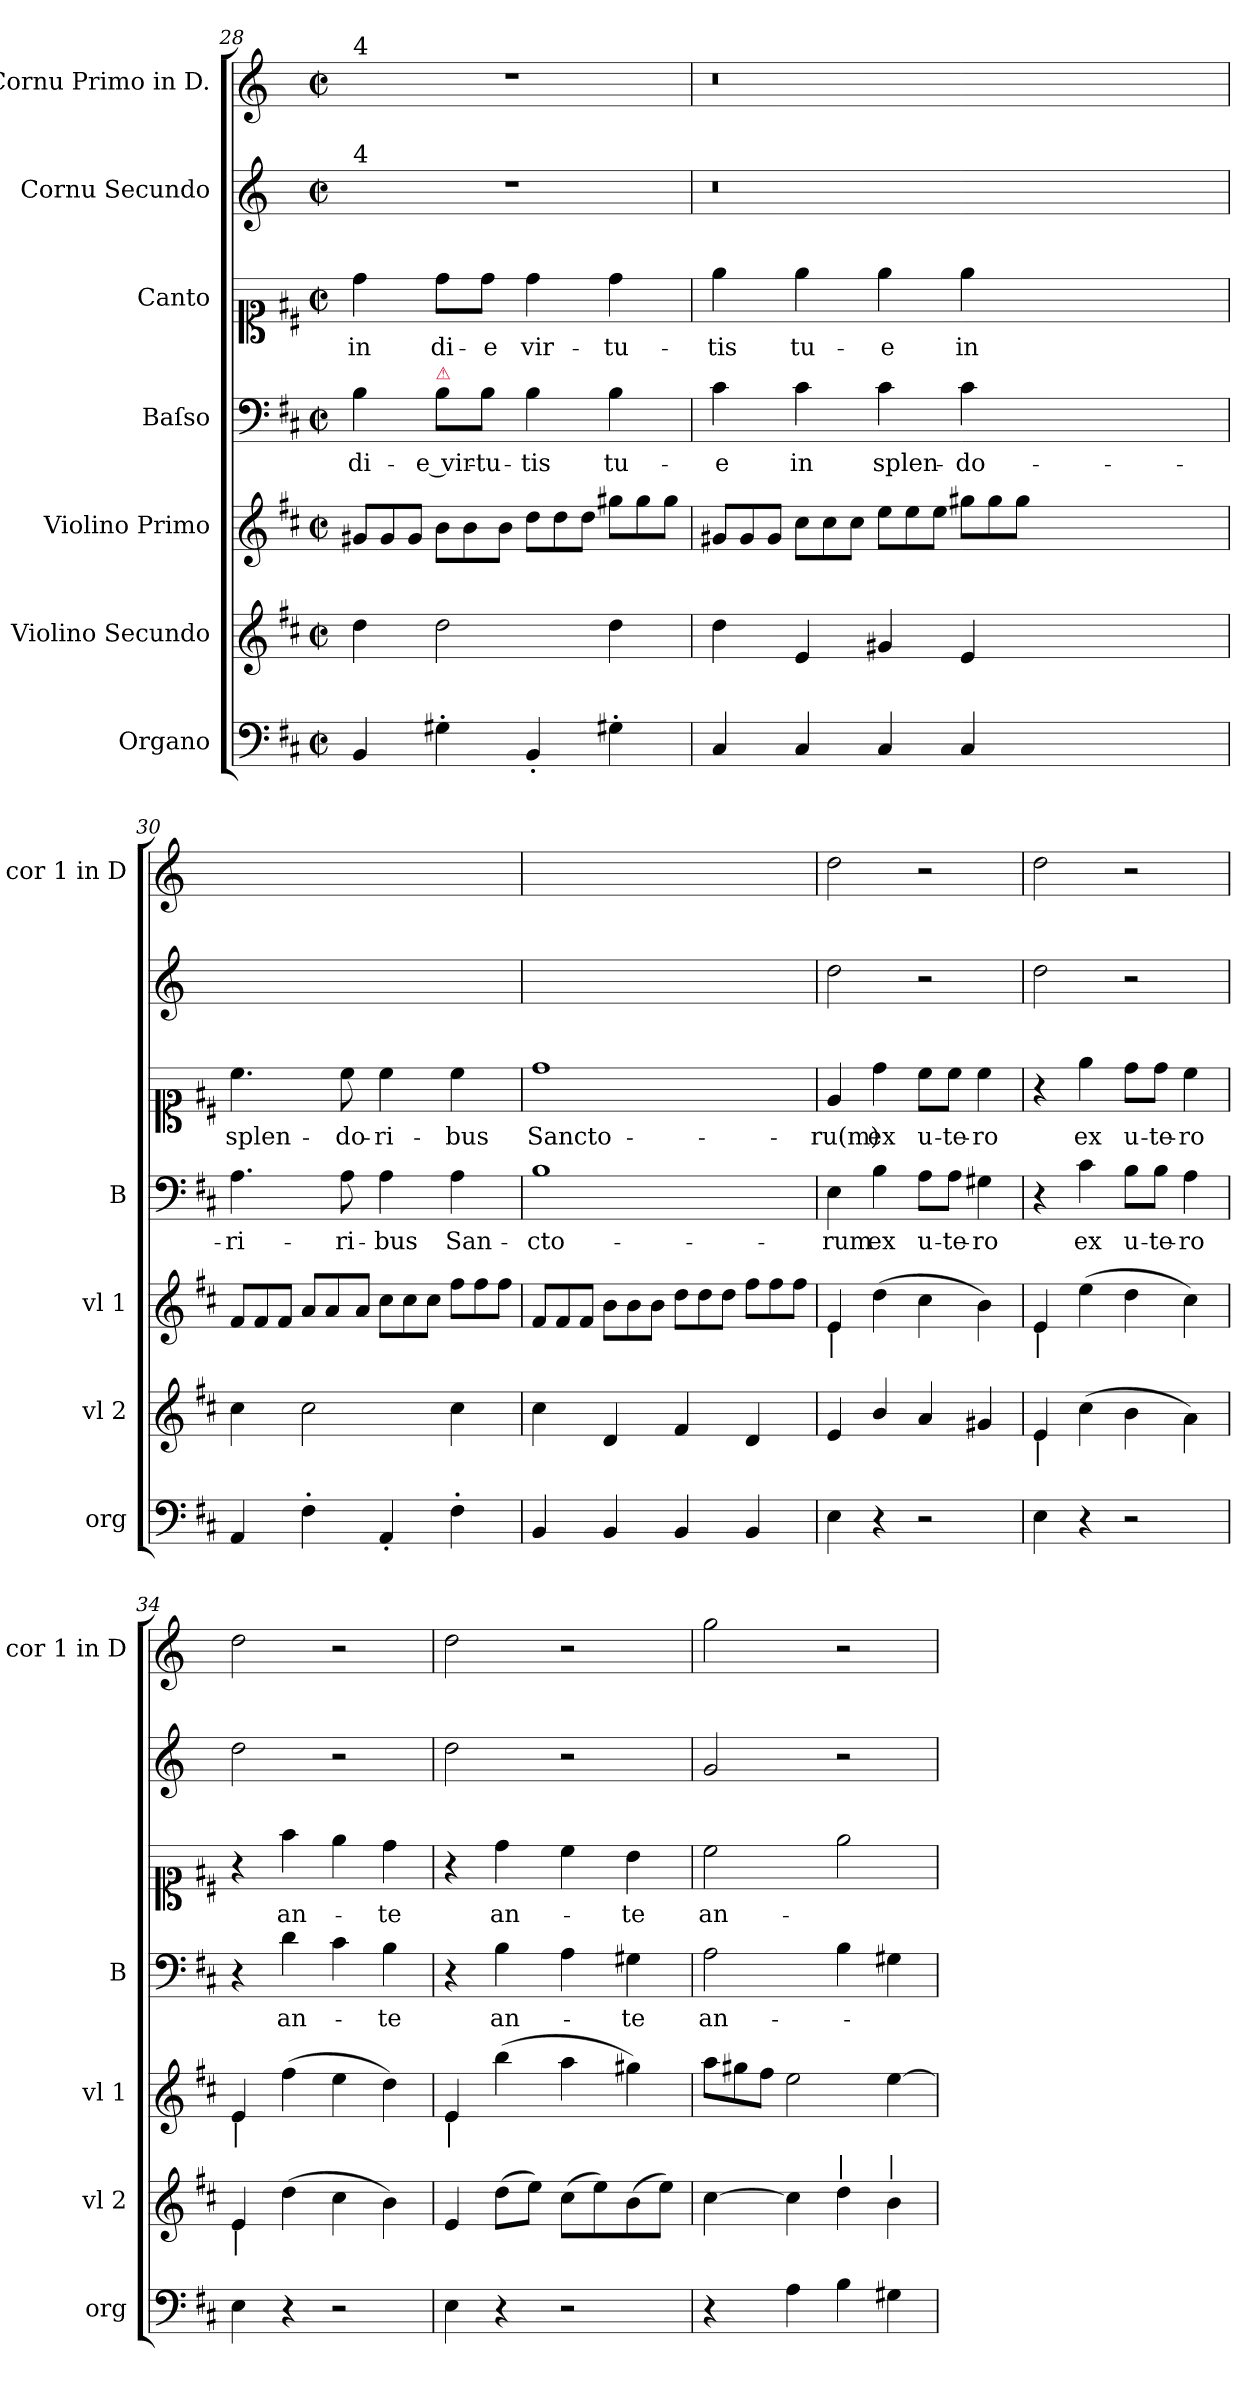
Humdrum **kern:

**kern	**kern	**kern	**kern	**text	**kern	**text	**kern	**kern
*part7	*part6	*part5	*part4	*part4	*part3	*part3	*part2	*part1
*staff7	*staff6	*staff5	*staff4	*staff4	*staff3	*staff3	*staff2	*staff1
*I"Organo	*I"Violino Secundo	*I"Violino Primo	*I"Baſso	*	*I"Canto	*	*I"Cornu Secundo	*I"Cornu Primo in D.
*I'org	*I'vl 2	*I'vl 1	*I'B	*	*	*	*	*I'cor 1 in D
*clefF4	*clefG2	*clefG2	*clefF4	*	*clefC1	*	*clefG2	*clefG2
*	*	*	*	*	*	*	*ITrd6c10	*ITrd6c10
*k[f#c#]	*k[f#c#]	*k[f#c#]	*k[f#c#]	*	*k[f#c#]	*	*k[f#c#]	*k[f#c#]
*D:	*D:	*D:	*D:	*	*D:	*	*D:	*D:
*M2/2	*M2/2	*M2/2	*M2/2	*	*M2/2	*	*M2/2	*M2/2
*met(c|)	*met(c|)	*met(c|)	*met(c|)	*	*met(c|)	*	*met(c|)	*met(c|)
*	*	*Xtuplet	*	*	*	*	*	*
=28	=28	=28	=28	=28	=28	=28	=28	=28
!	!	!	!	!	!	!	!	!LO:TX:a:t=4
!	!	!	!	!	!	!	!LO:TX:a:t=4	!
4BB/	4dd\	12g#X/L	4B\	di-	4dd\	in	1r	1r
.	.	12g#/	.	.	.	.	.	.
.	.	12g#/J	.	.	.	.	.	.
!	!	!	!LO:TX:a:color=crimson:t=⚠	!	!	!	!	!
4G#X'\	2dd\	12b\L	8B\L	-e vir-	8dd\L	di-	.	.
.	.	12b\	.	.	.	.	.	.
.	.	.	8B\J	-tu-	8dd\J	-e	.	.
.	.	12b\J	.	.	.	.	.	.
4BB'/	.	12dd\L	4B\	-tis	4dd\	vir-	.	.
.	.	12dd\	.	.	.	.	.	.
.	.	12dd\J	.	.	.	.	.	.
4G#X'\	4dd\	12gg#X\L	4B\	tu-	4dd\	-tu-	.	.
.	.	12gg#\	.	.	.	.	.	.
.	.	12gg#\J	.	.	.	.	.	.
=29	=29	=29	=29	=29	=29	=29	=29	=29
4C#/	4dd\	12g#X/L	4c#\	-e	4ee\	-tis	0.r	0.r
.	.	12g#/	.	.	.	.	.	.
.	.	12g#/J	.	.	.	.	.	.
4C#/	4e/	12cc#\L	4c#\	in	4ee\	tu-	.	.
.	.	12cc#\	.	.	.	.	.	.
.	.	12cc#\J	.	.	.	.	.	.
4C#/	4g#X/	12ee\L	4c#\	splen-	4ee\	-e	.	.
.	.	12ee\	.	.	.	.	.	.
.	.	12ee\J	.	.	.	.	.	.
4C#/	4e/	12gg#X\L	4c#\	-do-	4ee\	in	.	.
.	.	12gg#\	.	.	.	.	.	.
.	.	12gg#\J	.	.	.	.	.	.
0ryy	0ryy	0ryy	0ryy	.	0ryy	.	.	.
=30	=30	=30	=30	=30	=30	=30	=30	=30
4AA/	4cc#\	12f#/L	4.A\	-ri-	4.cc#\	splen-	1ryy	1ryy
.	.	12f#/	.	.	.	.	.	.
.	.	12f#/J	.	.	.	.	.	.
4F#'\	2cc#\	12a/L	.	.	.	.	.	.
.	.	12a/	.	.	.	.	.	.
.	.	.	8A\	-ri-	8cc#\	-do-	.	.
.	.	12a/J	.	.	.	.	.	.
4AA'/	.	12cc#\L	4A\	-bus	4cc#\	-ri-	.	.
.	.	12cc#\	.	.	.	.	.	.
.	.	12cc#\J	.	.	.	.	.	.
4F#'\	4cc#\	12ff#\L	4A\	San-	4cc#\	-bus	.	.
.	.	12ff#\	.	.	.	.	.	.
.	.	12ff#\J	.	.	.	.	.	.
=31	=31	=31	=31	=31	=31	=31	=31	=31
4BB/	4cc#\	12f#/L	1B	-cto-	1dd	Sancto-	1ryy	1ryy
.	.	12f#/	.	.	.	.	.	.
.	.	12f#/J	.	.	.	.	.	.
4BB/	4d/	12b\L	.	.	.	.	.	.
.	.	12b\	.	.	.	.	.	.
.	.	12b\J	.	.	.	.	.	.
4BB/	4f#/	12dd\L	.	.	.	.	.	.
.	.	12dd\	.	.	.	.	.	.
.	.	12dd\J	.	.	.	.	.	.
4BB/	4d/	12ff#\L	.	.	.	.	.	.
.	.	12ff#\	.	.	.	.	.	.
.	.	12ff#\J	.	.	.	.	.	.
=32	=32	=32	=32	=32	=32	=32	=32	=32
!	!	!LO:TX:b:t=|	!	!	!	!	!	!
4E\	4e/	4e/	4E\	-rum	4e/	-ru(m)	2e\	2e\
4r	4b/	(4dd\	4B\	ex	4dd\	-ex	.	.
2r	4a/	4cc#\	8A\L	u-	8cc#\L	u-	2r	2r
.	.	.	8A\J	-te-	8cc#\J	-te-	.	.
.	4g#X/	4b\)	4G#X\	-ro	4cc#\	-ro	.	.
=33	=33	=33	=33	=33	=33	=33	=33	=33
!	!	!LO:TX:b:t=|	!	!	!	!	!	!
!	!LO:TX:b:t=|	!	!	!	!	!	!	!
4E\	4e/	4e/	4r	.	4r	.	2e\	2e\
4r	(4cc#\	(4ee\	4c#\	ex	4ee\	ex	.	.
2r	4b\	4dd\	8B\L	u-	8dd\L	u-	2r	2r
.	.	.	8B\J	-te-	8dd\J	-te-	.	.
.	4a\)	4cc#\)	4A\	-ro	4cc#\	-ro	.	.
=34	=34	=34	=34	=34	=34	=34	=34	=34
!	!	!LO:TX:b:t=|	!	!	!	!	!	!
!	!LO:TX:b:t=|	!	!	!	!	!	!	!
4E\	4e/	4e/	4r	.	4r	.	2e\	2e\
4r	(4dd\	(4ff#\	4d\	an-	4ff#\	an-	.	.
2r	4cc#\	4ee\	4c#\	.	4ee\	.	2r	2r
.	4b\)	4dd\)	4B\	-te	4dd\	-te	.	.
=35	=35	=35	=35	=35	=35	=35	=35	=35
!	!	!LO:TX:b:t=|	!	!	!	!	!	!
4E\	4e/	4e/	4r	.	4r	.	2e\	2e\
!	!	!	!	!LO:LY:i	!	!LO:LY:i	!	!
4r	(8dd\L	(4bb\	4B\	an-	4dd\	an-	.	.
.	8ee\J)	.	.	.	.	.	.	.
2r	(8cc#\L	4aa\	4A\	.	4cc#\	.	2r	2r
.	8ee\)	.	.	.	.	.	.	.
!	!	!	!	!LO:LY:i	!	!LO:LY:i	!	!
.	(8b\	4gg#X\)	4G#X\	-te	4b\	-te	.	.
.	8ee\J)	.	.	.	.	.	.	.
=36	=36	=36	=36	=36	=36	=36	=36	=36
4r	[4cc#\	12aa\L	2A\	an-	2cc#\	an-	2A/	2a\
.	.	12gg#X\	.	.	.	.	.	.
.	.	12ff#\J	.	.	.	.	.	.
4A\	4cc#\]	2ee\	.	.	.	.	.	.
!	!LO:TX:a:t=|	!	!	!	!	!	!	!
4B\	4dd\	.	4B\	.	2ee\	.	2r	2r
!	!LO:TX:a:t=|	!	!	!	!	!	!	!
4G#X\	4b\	[4ee\	4G#X\	.	.	.	.	.
=	=	=	=	=	=	=	=	=
*-	*-	*-	*-	*-	*-	*-	*-	*-
